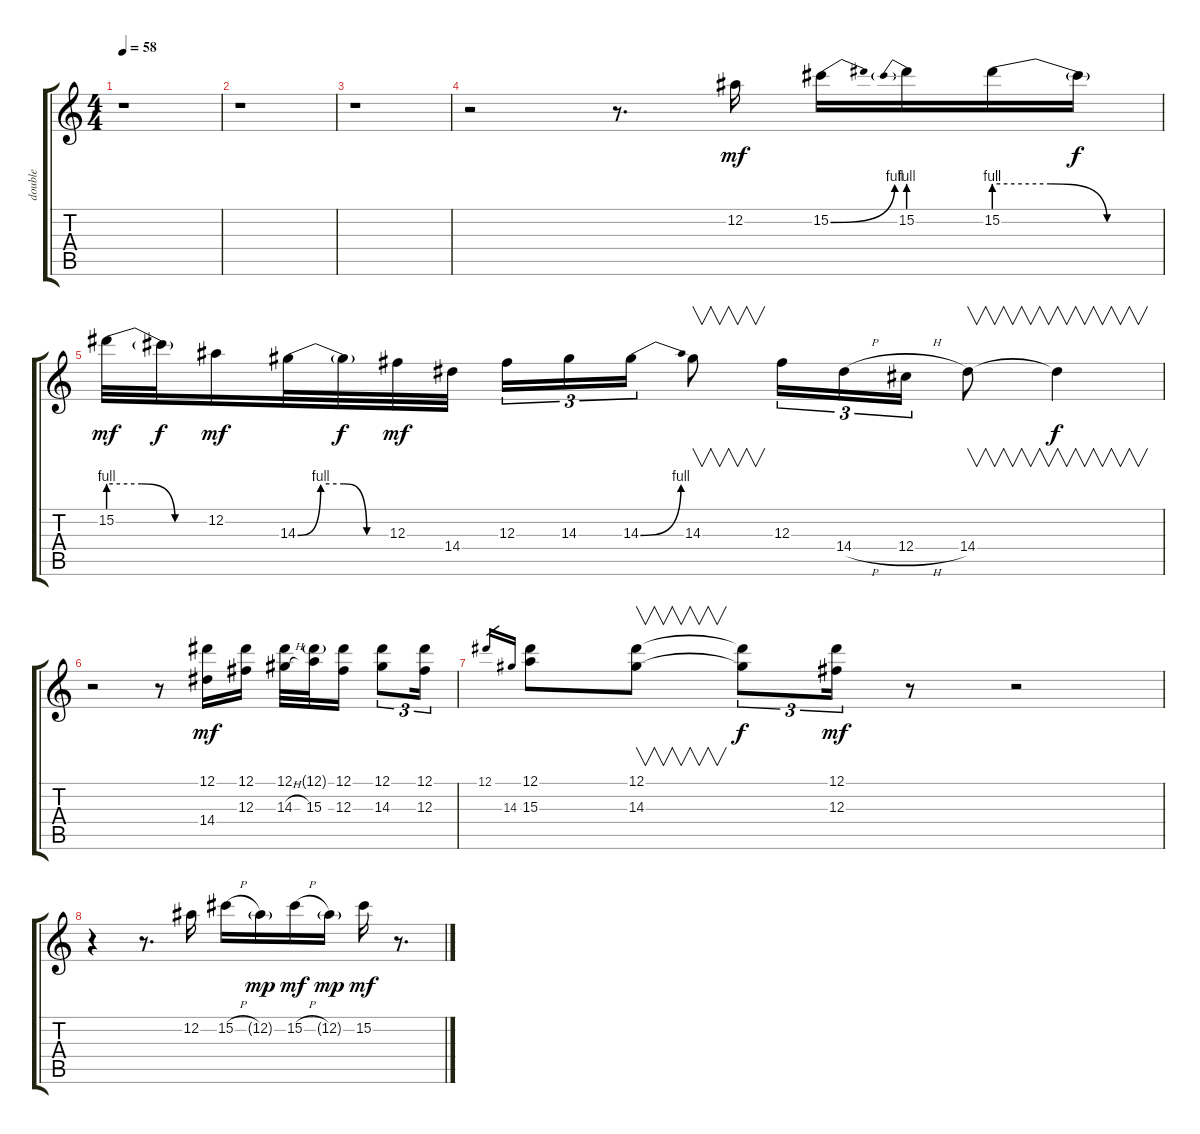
\track ("double" "double") {instrument electricguitarclean}
\staff {score tabs}
\tuning (Eb4 Bb3 Gb3 Db3 Ab2 Eb2) {hide}
\ts (4 4)
\tempo 58
\clef g2
\ks c
r.1{dy mf} |
r.1 |
r.1 |
r.2 r.8{d} 12.2.16 15.2{be (bend 0 0 60 4)}.16 15.2{be (prebend 0 4 60 4)}.16 15.2{be (custom 0 4 20 4 40 0 60 0)}.16 15.2{t}.16{dy f} |
15.2{be (custom 0 4 20 4 40 0 60 0)}.32{dy mf} 15.2{t}.32{dy f} 12.2.16{dy mf} 14.3{be (custom 0 0 15 4 30 4 45 0 60 0)}.32 14.3{t}.32{dy f} 12.3.32{dy mf} 14.4.32 12.3.16{tu (3 2)} 14.3.16{tu (3 2)} 14.3{be (bend 0 0 60 4)}.16{tu (3 2)} 14.3.8{v} 12.3.16{tu (3 2)} 14.4{h}.16{tu (3 2)} 12.4{h}.16{tu (3 2)} 14.4.8{v} 14.4{t}.4{v dy f} |
r.2 r.8 (12.1 14.4).16{dy mf} (12.1 12.3).16 (12.1 14.3{h}).32 (12.1{g} 15.3).32 (12.1 12.3).16 (12.1 14.3).8{tu (3 2)} (12.1 12.3).16{tu (3 2)} |
12.1.16{gr} 14.3.16{gr} (12.1 15.3).8 (12.1 14.3).8{v} (12.1{t} 14.3{t}).8{tu (3 2) dy f} (12.1 12.3).16{tu (3 2) dy mf} r.8 r.2 |
r.4 r.8{d} 12.2.16 15.2{h}.16 12.2{g}.16{dy mp} 15.2{h}.16{dy mf} 12.2{g}.16{dy mp} 15.2.16{dy mf} r.8{d}
